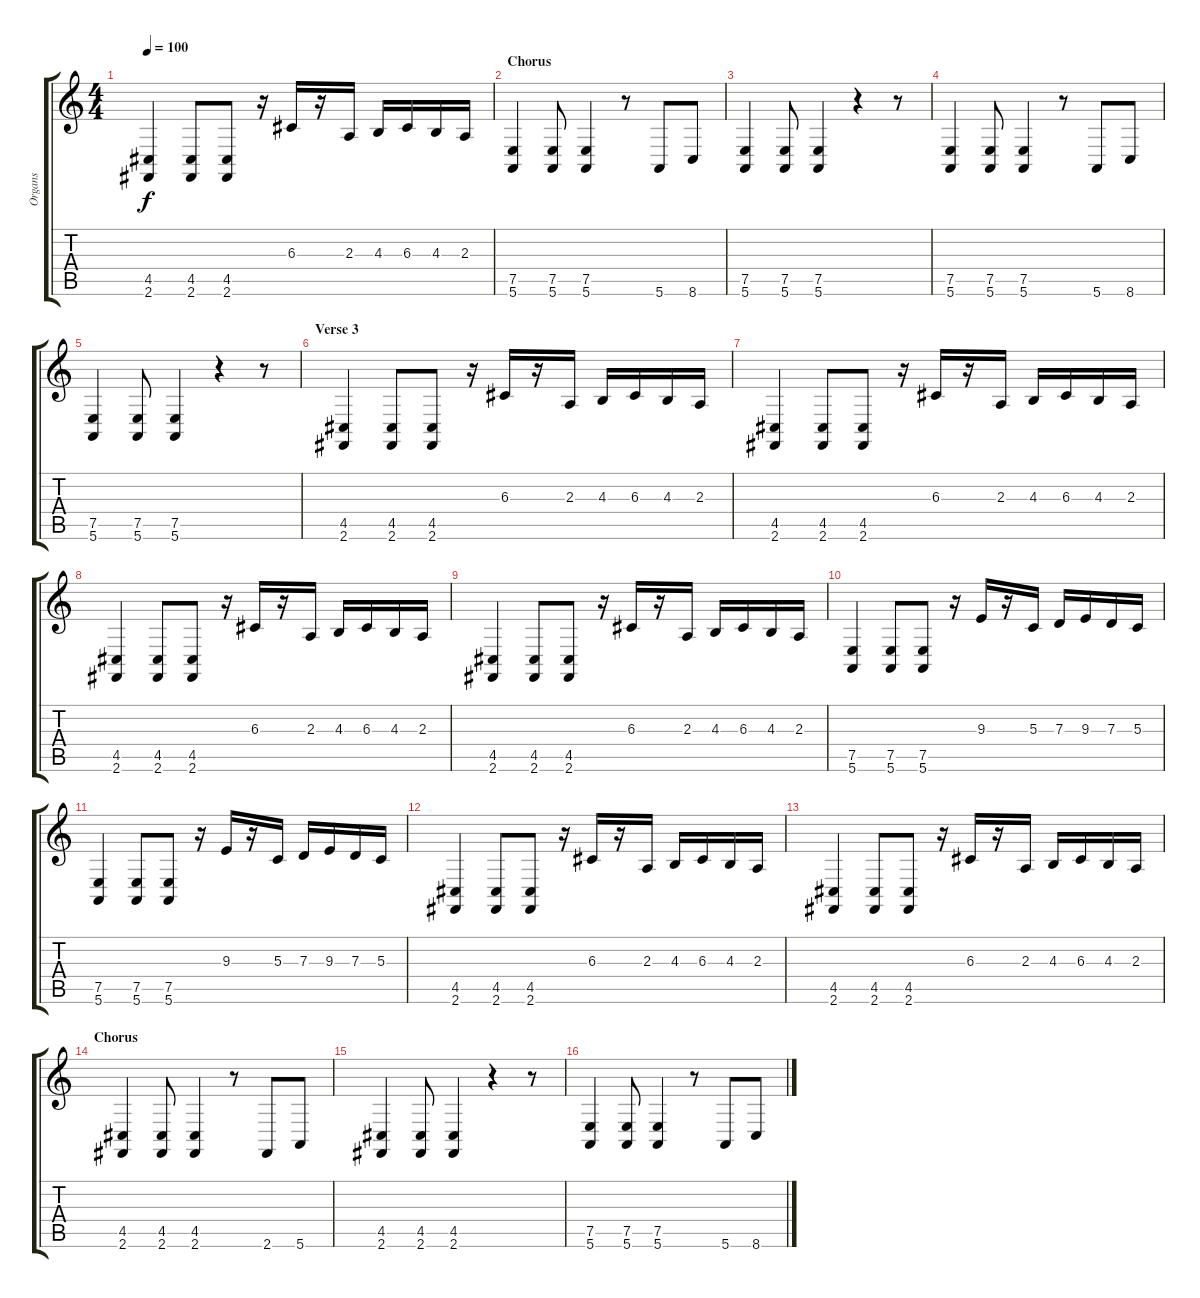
\track ("Organs" "Organs") {instrument churchorgan}
\staff {score tabs}
\tuning (E4 B3 G3 D3 A2 E2) {hide}
\ts (4 4)
\tempo 100
\clef g2
\ks c
(4.5 2.6).4{dy f} (4.5 2.6).8 (4.5 2.6).8 r.16 6.3.16 r.16 2.3.16 4.3.16 6.3.16 4.3.16 2.3.16 |
\section ("" "Chorus")
(7.5 5.6).4 (7.5 5.6).8 (7.5 5.6).4 r.8 5.6.8 8.6.8 |
(7.5 5.6).4 (7.5 5.6).8 (7.5 5.6).4 r.4 r.8 |
(7.5 5.6).4 (7.5 5.6).8 (7.5 5.6).4 r.8 5.6.8 8.6.8 |
(7.5 5.6).4 (7.5 5.6).8 (7.5 5.6).4 r.4 r.8 |
\section ("" "Verse 3")
(4.5 2.6).4 (4.5 2.6).8 (4.5 2.6).8 r.16 6.3.16 r.16 2.3.16 4.3.16 6.3.16 4.3.16 2.3.16 |
(4.5 2.6).4 (4.5 2.6).8 (4.5 2.6).8 r.16 6.3.16 r.16 2.3.16 4.3.16 6.3.16 4.3.16 2.3.16 |
(4.5 2.6).4 (4.5 2.6).8 (4.5 2.6).8 r.16 6.3.16 r.16 2.3.16 4.3.16 6.3.16 4.3.16 2.3.16 |
(4.5 2.6).4 (4.5 2.6).8 (4.5 2.6).8 r.16 6.3.16 r.16 2.3.16 4.3.16 6.3.16 4.3.16 2.3.16 |
(7.5 5.6).4 (7.5 5.6).8 (7.5 5.6).8 r.16 9.3.16 r.16 5.3.16 7.3.16 9.3.16 7.3.16 5.3.16 |
(7.5 5.6).4 (7.5 5.6).8 (7.5 5.6).8 r.16 9.3.16 r.16 5.3.16 7.3.16 9.3.16 7.3.16 5.3.16 |
(4.5 2.6).4 (4.5 2.6).8 (4.5 2.6).8 r.16 6.3.16 r.16 2.3.16 4.3.16 6.3.16 4.3.16 2.3.16 |
(4.5 2.6).4 (4.5 2.6).8 (4.5 2.6).8 r.16 6.3.16 r.16 2.3.16 4.3.16 6.3.16 4.3.16 2.3.16 |
\section ("" "Chorus")
(4.5 2.6).4 (4.5 2.6).8 (4.5 2.6).4 r.8 2.6.8 5.6.8 |
(4.5 2.6).4 (4.5 2.6).8 (4.5 2.6).4 r.4 r.8 |
(7.5 5.6).4 (7.5 5.6).8 (7.5 5.6).4 r.8 5.6.8 8.6.8
